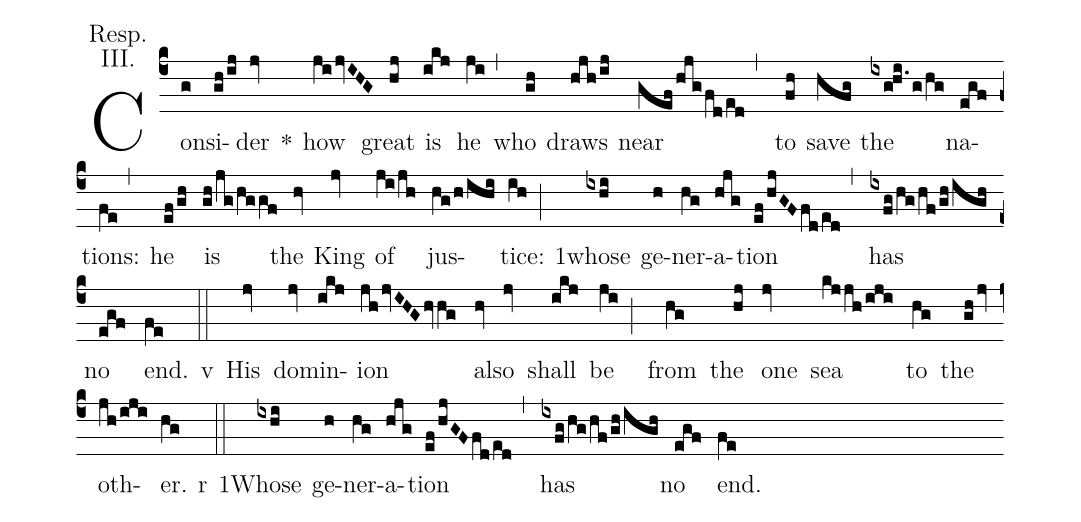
annotation: Resp.;
annotation: III.;
%%
(c4) Con(g)si(gh/ij)der(jv) <sp>*</sp>() how(jijvIHG) great(hj) is(ikj) he(ji,) who(gh) draws(hjh/ij) near(gef/hjg/fd/ed,) to(fh) save(hfg) the(ixgh.ig/hg) na(egf)tions:(fe,) he(ef/gh) is(gh/jg/hggf) the(hv) King(jv) of(ji/jh) jus(hg/h/ihi)tice:(ih;) <sp>1</sp>whose(ixhi) ge(h)ner(hg)a(hjg)tion(ef/hjGFfd/ed,) has(ixfg/hg/hf/gh/igh) no(egf) end.(fe)

<sp>v</sp>(::) His(jv) do(jv)min(ikj)ion(jhjvIHGhvhg) al(hv)so(jv) shall(ikj) be(ji;) from(hg) the(hj) one(jv) sea(kjjh/iji) to(hg) the(ghjv) oth(jh/iji)er.(hg)

<sp>r</sp>(::) <sp>1</sp>Whose(ixhi) ge(h)ner(hg)a(hjg)tion(ef/hjGFfd/ed,) has(ixfg/hg/hf/gh/igh) no(egf) end.(fe)
